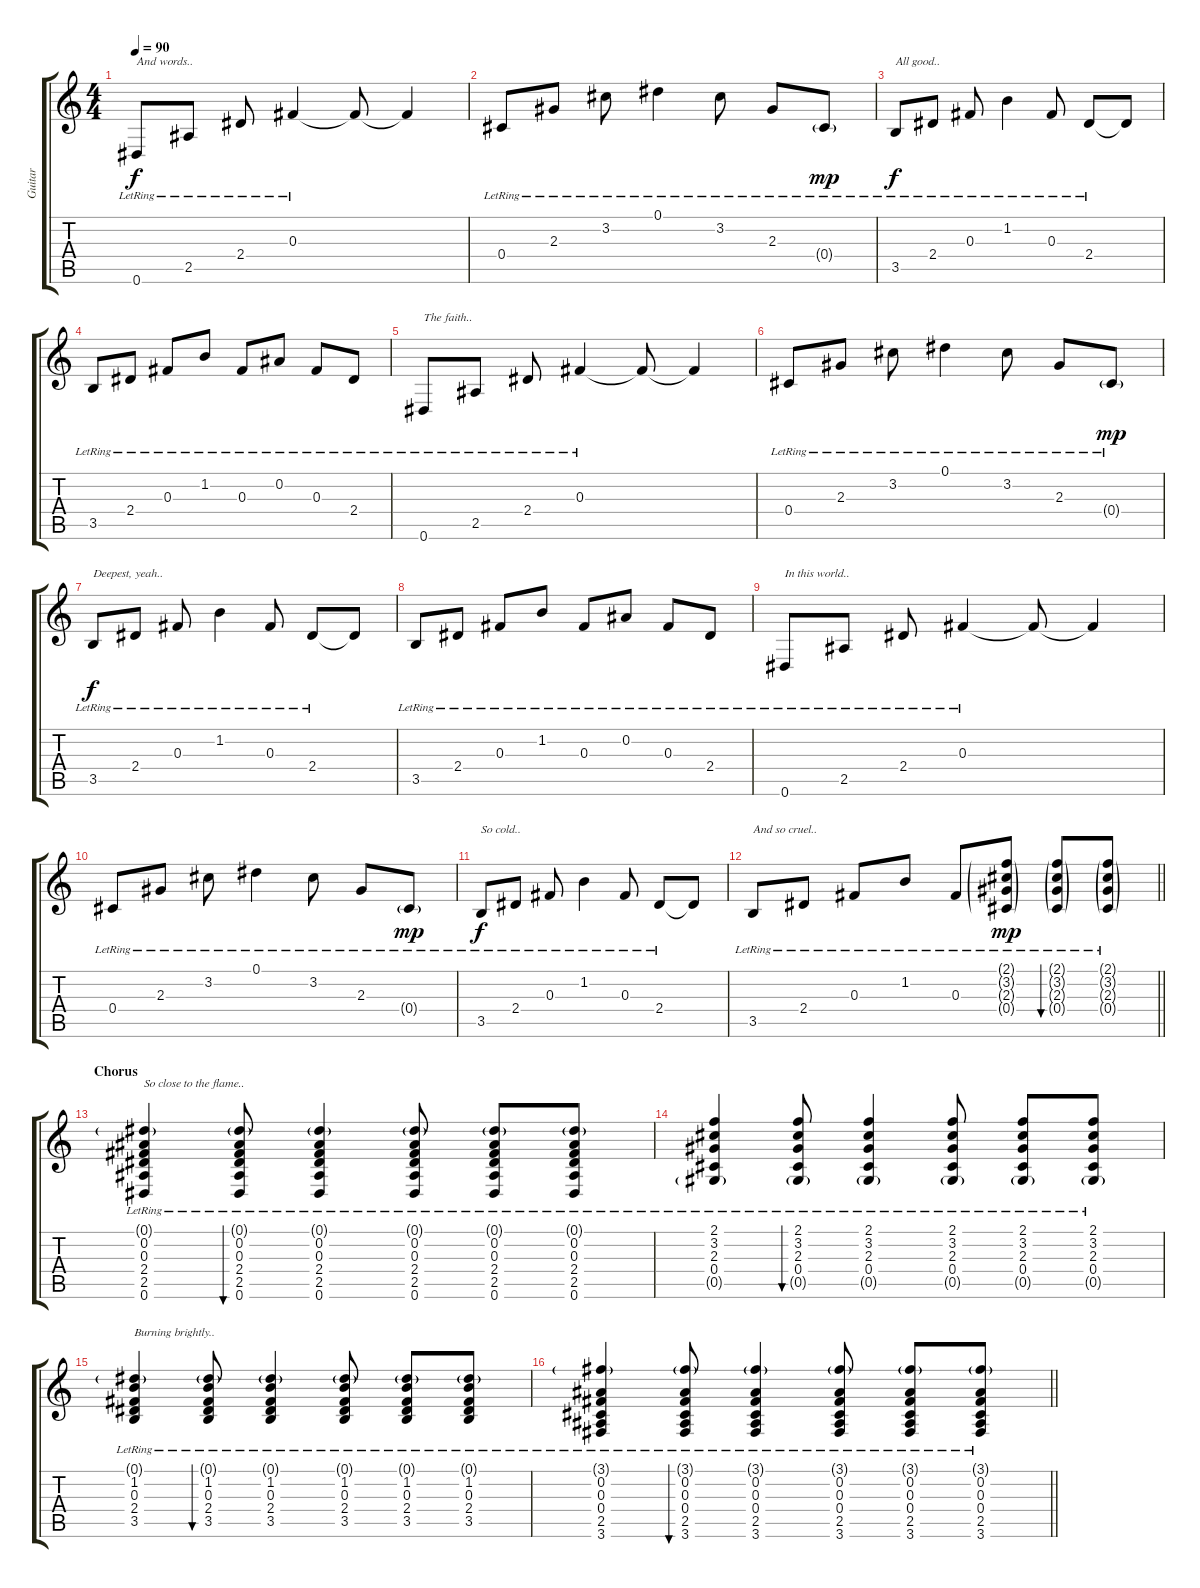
\track ("Guitar" "Guitar") {instrument acousticguitarsteel}
\staff {score tabs}
\tuning (Eb4 Bb3 Gb3 Db3 Ab2 Eb2) {hide}
\ts (4 4)
\tempo 90
\clef g2
\ks c
0.6{lr}.8{txt "And words.." dy f} 2.5{lr}.8 2.4{lr}.8 0.3{lr}.4 0.3{t}.8 0.3{t}.4 |
0.4{lr}.8 2.3{lr}.8 3.2{lr}.8 0.1{lr}.4 3.2{lr}.8 2.3{lr}.8 0.4{g lr}.8{dy mp} |
3.5{lr}.8{txt "All good.." dy f} 2.4{lr}.8 0.3{lr}.8 1.2{lr}.4 0.3{lr}.8 2.4{lr}.8 2.4{t}.8 |
3.5{lr}.8 2.4{lr}.8 0.3{lr}.8 1.2{lr}.8 0.3{lr}.8 0.2{lr}.8 0.3{lr}.8 2.4{lr}.8 |
0.6{lr}.8{txt "The faith.."} 2.5{lr}.8 2.4{lr}.8 0.3{lr}.4 0.3{t}.8 0.3{t}.4 |
0.4{lr}.8 2.3{lr}.8 3.2{lr}.8 0.1{lr}.4 3.2{lr}.8 2.3{lr}.8 0.4{g lr}.8{dy mp} |
3.5{lr}.8{txt "Deepest, yeah.." dy f} 2.4{lr}.8 0.3{lr}.8 1.2{lr}.4 0.3{lr}.8 2.4{lr}.8 2.4{t}.8 |
3.5{lr}.8 2.4{lr}.8 0.3{lr}.8 1.2{lr}.8 0.3{lr}.8 0.2{lr}.8 0.3{lr}.8 2.4{lr}.8 |
0.6{lr}.8{txt "In this world.."} 2.5{lr}.8 2.4{lr}.8 0.3{lr}.4 0.3{t}.8 0.3{t}.4 |
0.4{lr}.8 2.3{lr}.8 3.2{lr}.8 0.1{lr}.4 3.2{lr}.8 2.3{lr}.8 0.4{g lr}.8{dy mp} |
3.5{lr}.8{txt "So cold.." dy f} 2.4{lr}.8 0.3{lr}.8 1.2{lr}.4 0.3{lr}.8 2.4{lr}.8 2.4{t}.8 |
\barLineRight lightlight
3.5{lr}.8{txt "And so cruel.."} 2.4{lr}.8 0.3{lr}.8 1.2{lr}.8 0.3{lr}.8 (2.1{g} 3.2{g lr} 2.3{g} 0.4{g}).8{dy mp} (2.1{g} 3.2{g} 2.3{g lr} 0.4{g}).8{bu 60} (2.1{g} 3.2{g} 2.3{g} 0.4{g lr}).8 |
\section ("" "Chorus")
(0.1{g lr} 0.2{lr} 0.3{lr} 2.4{lr} 2.5{lr} 0.6{lr}).4{txt "So close to the flame.."} (0.1{g lr} 0.2{lr} 0.3{lr} 2.4{lr} 2.5{lr} 0.6{lr}).8{bu 60} (0.1{g lr} 0.2{lr} 0.3{lr} 2.4{lr} 2.5{lr} 0.6{lr}).4 (0.1{g lr} 0.2{lr} 0.3{lr} 2.4{lr} 2.5{lr} 0.6{lr}).8 (0.1{g lr} 0.2{lr} 0.3{lr} 2.4{lr} 2.5{lr} 0.6{lr}).8 (0.1{g lr} 0.2{lr} 0.3{lr} 2.4{lr} 2.5{lr} 0.6{lr}).8 |
(2.1{lr} 3.2{lr} 2.3{lr} 0.4{lr} 0.5{g lr}).4 (2.1{lr} 3.2{lr} 2.3{lr} 0.4{lr} 0.5{g lr}).8{bu 60} (2.1{lr} 3.2{lr} 2.3{lr} 0.4{lr} 0.5{g lr}).4 (2.1{lr} 3.2{lr} 2.3{lr} 0.4{lr} 0.5{g lr}).8 (2.1{lr} 3.2{lr} 2.3{lr} 0.4{lr} 0.5{g lr}).8 (2.1{lr} 3.2{lr} 2.3{lr} 0.4{lr} 0.5{g lr}).8 |
(0.1{g lr} 1.2{lr} 0.3{lr} 2.4{lr} 3.5{lr}).4{txt "Burning brightly.."} (0.1{g lr} 1.2{lr} 0.3{lr} 2.4{lr} 3.5{lr}).8{bu 60} (0.1{g lr} 1.2{lr} 0.3{lr} 2.4{lr} 3.5{lr}).4 (0.1{g lr} 1.2{lr} 0.3{lr} 2.4{lr} 3.5{lr}).8 (0.1{g lr} 1.2{lr} 0.3{lr} 2.4{lr} 3.5{lr}).8 (0.1{g lr} 1.2{lr} 0.3{lr} 2.4{lr} 3.5{lr}).8 |
\barLineRight lightlight
(3.1{g lr} 0.2{lr} 0.3{lr} 0.4{lr} 2.5{lr} 3.6{lr}).4 (3.1{g lr} 0.2{lr} 0.3{lr} 0.4{lr} 2.5{lr} 3.6{lr}).8{bu 60} (3.1{g lr} 0.2{lr} 0.3{lr} 0.4{lr} 2.5{lr} 3.6{lr}).4 (3.1{g lr} 0.2{lr} 0.3{lr} 0.4{lr} 2.5{lr} 3.6{lr}).8 (3.1{g lr} 0.2{lr} 0.3{lr} 0.4{lr} 2.5{lr} 3.6{lr}).8 (3.1{g lr} 0.2{lr} 0.3{lr} 0.4{lr} 2.5{lr} 3.6{lr}).8
